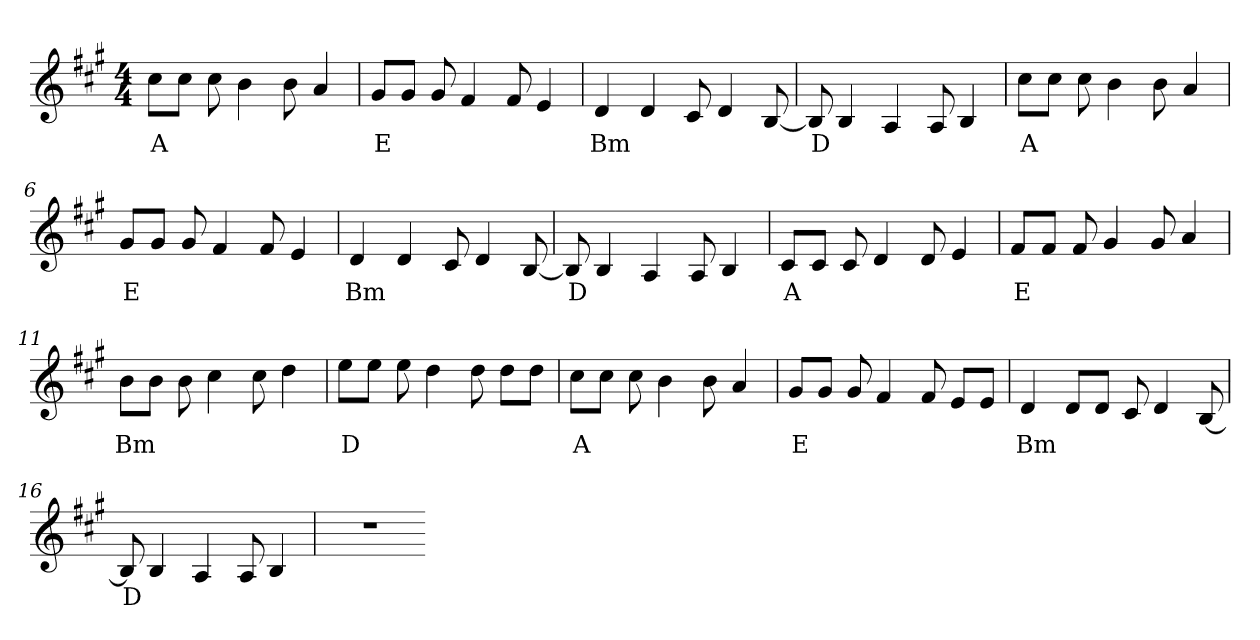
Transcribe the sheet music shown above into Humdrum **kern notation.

**kern	**text
*part1	*part1
*staff1	*staff1
*clefG2	*
*k[f#c#g#]	*
*M4/4	*
=1	=1
8cc#\L	A
8cc#\J	.
8cc#	.
4b	.
8b	.
4a	.
=2	=2
8g#/L	E
8g#/J	.
8g#	.
4f#	.
8f#	.
4e	.
=3	=3
4d	Bm
4d	.
8c#	.
4d	.
[8B	.
=4	=4
8B]	D
4B	.
4A	.
8A	.
4B	.
=5	=5
8cc#\L	A
8cc#\J	.
8cc#	.
4b	.
8b	.
4a	.
=6	=6
8g#/L	E
8g#/J	.
8g#	.
4f#	.
8f#	.
4e	.
=7	=7
4d	Bm
4d	.
8c#	.
4d	.
[8B	.
=8	=8
8B]	D
4B	.
4A	.
8A	.
4B	.
=9	=9
8c#/L	A
8c#/J	.
8c#	.
4d	.
8d	.
4e	.
=10	=10
8f#/L	E
8f#/J	.
8f#	.
4g#	.
8g#	.
4a	.
=11	=11
8b\L	Bm
8b\J	.
8b	.
4cc#	.
8cc#	.
4dd	.
=12	=12
8ee\L	D
8ee\J	.
8ee	.
4dd	.
8dd	.
8dd\L	.
8dd\J	.
=13	=13
8cc#\L	A
8cc#\J	.
8cc#	.
4b	.
8b	.
4a	.
=14	=14
8g#/L	E
8g#/J	.
8g#	.
4f#	.
8f#	.
8e/L	.
8e/J	.
=15	=15
4d	Bm
8d/L	.
8d/J	.
8c#	.
4d	.
[8B	.
=16	=16
8B]	D
4B	.
4A	.
8A	.
4B	.
=17	=17
1r	.
=-	=-
*-	*-
